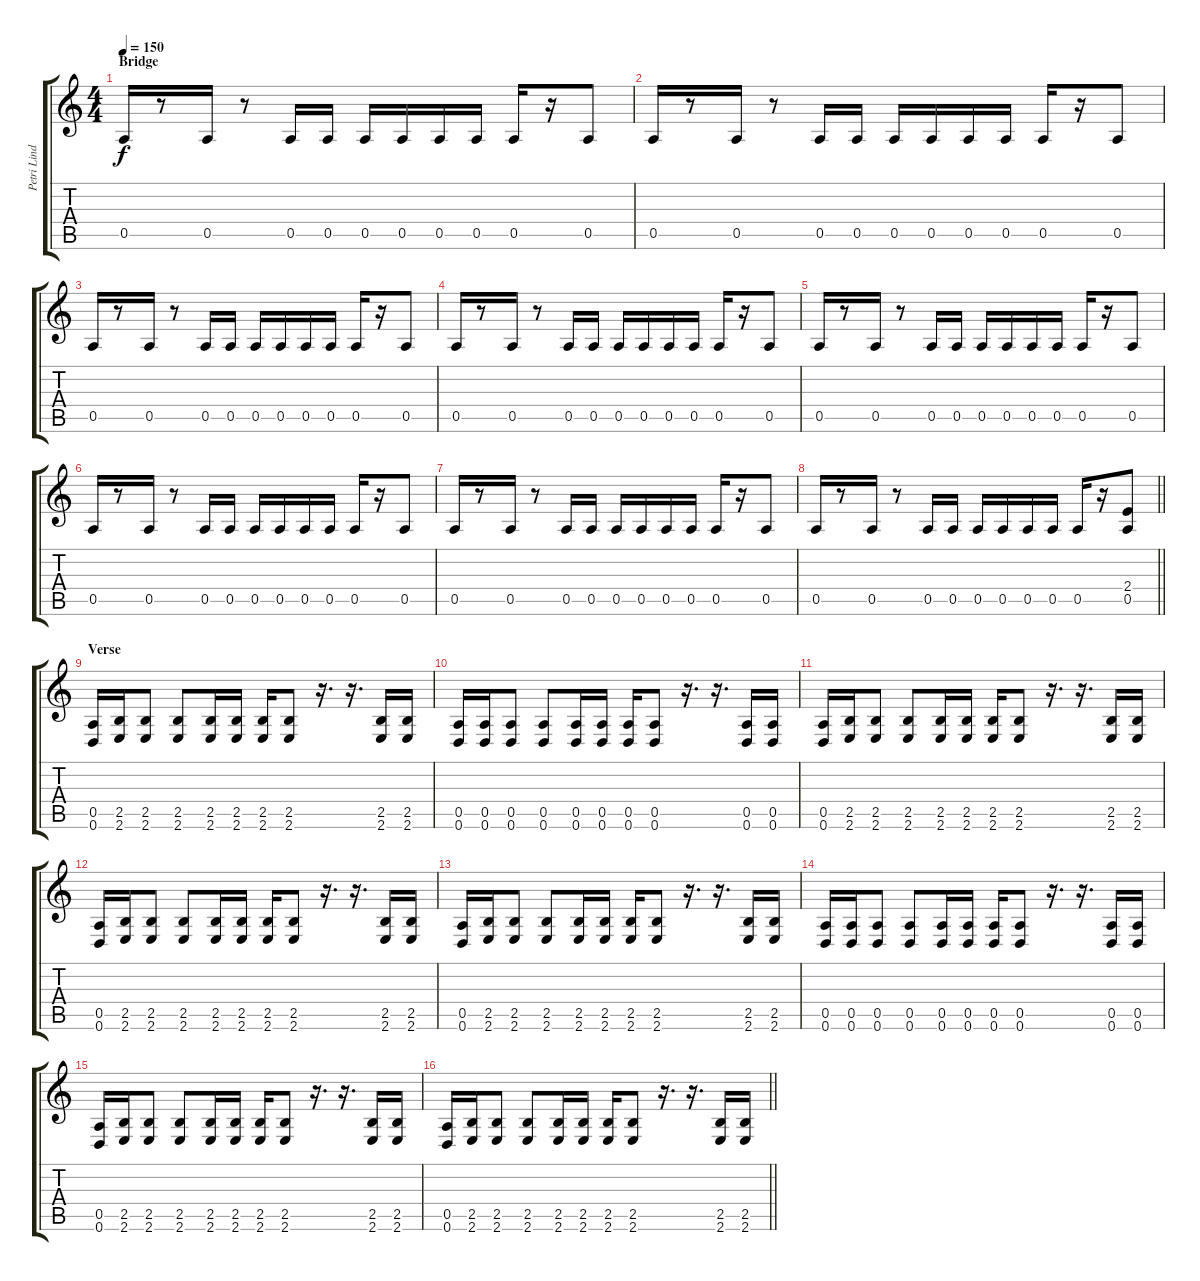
\track ("Petri Lindroos" "Petri Lind") {instrument distortionguitar}
\staff {score tabs}
\tuning (E4 B3 G3 D3 A2 D2) {hide}
\ts (4 4)
\section ("" "Bridge")
\tempo 150
\clef g2
\ks c
0.5.16{dy f} r.8 0.5.16 r.8 0.5.16 0.5.16 0.5.16 0.5.16 0.5.16 0.5.16 0.5.16 r.16 0.5.8 |
0.5.16 r.8 0.5.16 r.8 0.5.16 0.5.16 0.5.16 0.5.16 0.5.16 0.5.16 0.5.16 r.16 0.5.8 |
0.5.16 r.8 0.5.16 r.8 0.5.16 0.5.16 0.5.16 0.5.16 0.5.16 0.5.16 0.5.16 r.16 0.5.8 |
0.5.16 r.8 0.5.16 r.8 0.5.16 0.5.16 0.5.16 0.5.16 0.5.16 0.5.16 0.5.16 r.16 0.5.8 |
0.5.16 r.8 0.5.16 r.8 0.5.16 0.5.16 0.5.16 0.5.16 0.5.16 0.5.16 0.5.16 r.16 0.5.8 |
0.5.16 r.8 0.5.16 r.8 0.5.16 0.5.16 0.5.16 0.5.16 0.5.16 0.5.16 0.5.16 r.16 0.5.8 |
0.5.16 r.8 0.5.16 r.8 0.5.16 0.5.16 0.5.16 0.5.16 0.5.16 0.5.16 0.5.16 r.16 0.5.8 |
\barLineRight lightlight
0.5.16 r.8 0.5.16 r.8 0.5.16 0.5.16 0.5.16 0.5.16 0.5.16 0.5.16 0.5.16 r.16 (2.4 0.5).8 |
\section ("" "Verse")
(0.5 0.6).16 (2.5 2.6).16 (2.5 2.6).8 (2.5 2.6).8 (2.5 2.6).16 (2.5 2.6).16 (2.5 2.6).16 (2.5 2.6).8 r.16{d} r.16{d} (2.5 2.6).16 (2.5 2.6).16 |
(0.5 0.6).16 (0.5 0.6).16 (0.5 0.6).8 (0.5 0.6).8 (0.5 0.6).16 (0.5 0.6).16 (0.5 0.6).16 (0.5 0.6).8 r.16{d} r.16{d} (0.5 0.6).16 (0.5 0.6).16 |
(0.5 0.6).16 (2.5 2.6).16 (2.5 2.6).8 (2.5 2.6).8 (2.5 2.6).16 (2.5 2.6).16 (2.5 2.6).16 (2.5 2.6).8 r.16{d} r.16{d} (2.5 2.6).16 (2.5 2.6).16 |
(0.5 0.6).16 (2.5 2.6).16 (2.5 2.6).8 (2.5 2.6).8 (2.5 2.6).16 (2.5 2.6).16 (2.5 2.6).16 (2.5 2.6).8 r.16{d} r.16{d} (2.5 2.6).16 (2.5 2.6).16 |
(0.5 0.6).16 (2.5 2.6).16 (2.5 2.6).8 (2.5 2.6).8 (2.5 2.6).16 (2.5 2.6).16 (2.5 2.6).16 (2.5 2.6).8 r.16{d} r.16{d} (2.5 2.6).16 (2.5 2.6).16 |
(0.5 0.6).16 (0.5 0.6).16 (0.5 0.6).8 (0.5 0.6).8 (0.5 0.6).16 (0.5 0.6).16 (0.5 0.6).16 (0.5 0.6).8 r.16{d} r.16{d} (0.5 0.6).16 (0.5 0.6).16 |
(0.5 0.6).16 (2.5 2.6).16 (2.5 2.6).8 (2.5 2.6).8 (2.5 2.6).16 (2.5 2.6).16 (2.5 2.6).16 (2.5 2.6).8 r.16{d} r.16{d} (2.5 2.6).16 (2.5 2.6).16 |
\barLineRight lightlight
(0.5 0.6).16 (2.5 2.6).16 (2.5 2.6).8 (2.5 2.6).8 (2.5 2.6).16 (2.5 2.6).16 (2.5 2.6).16 (2.5 2.6).8 r.16{d} r.16{d} (2.5 2.6).16 (2.5 2.6).16
